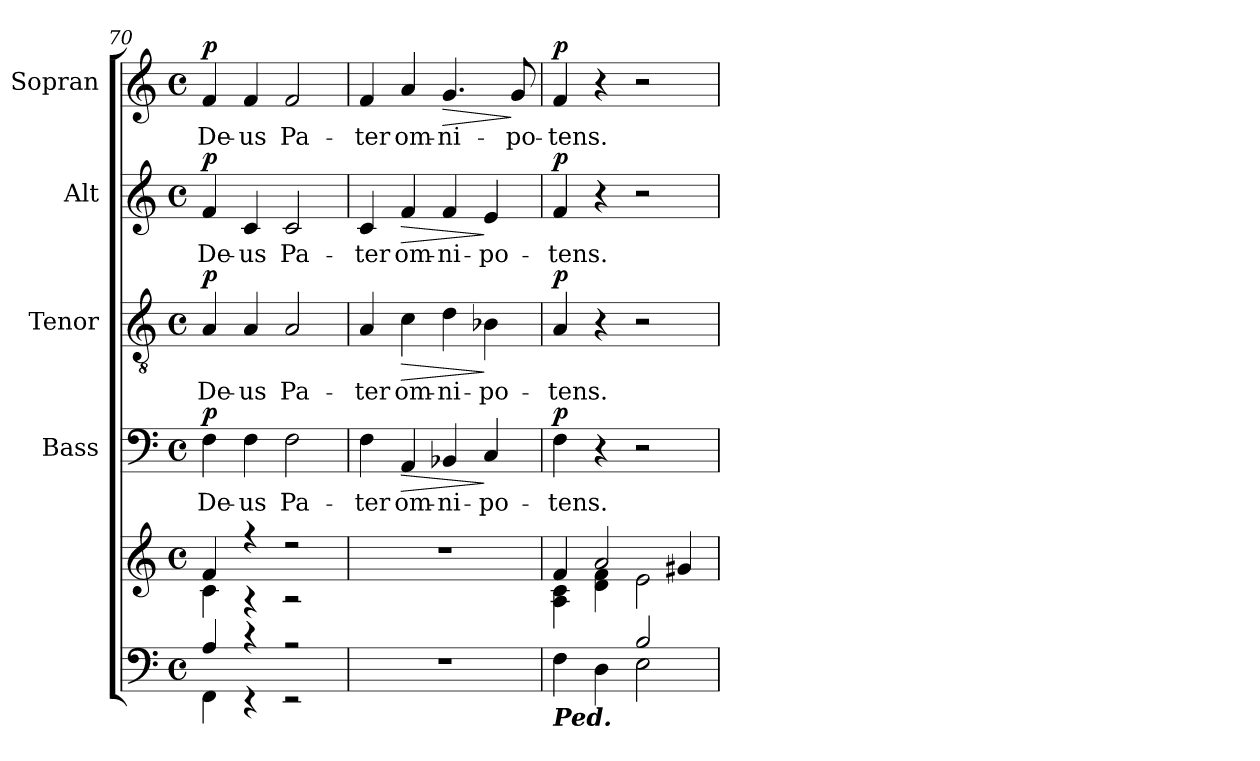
**kern	**kern	**kern	**text	**dynam	**kern	**text	**dynam	**kern	**text	**dynam	**kern	**text	**dynam
*part5	*part5	*part4	*part4	*part4	*part3	*part3	*part3	*part2	*part2	*part2	*part1	*part1	*part1
*staff6	*staff5	*staff4	*staff4	*staff4	*staff3	*staff3	*staff3	*staff2	*staff2	*staff2	*staff1	*staff1	*staff1
*	*	*I"Bass	*	*	*I"Tenor	*	*	*I"Alt	*	*	*I"Sopran	*	*
*	*	*I'B.	*	*	*I'T.	*	*	*I'A.	*	*	*I'S.	*	*
!!LO:PB:g=z
*clefF4	*clefG2	*clefF4	*	*	*clefGv2	*	*	*clefG2	*	*	*clefG2	*	*
*k[]	*k[]	*k[]	*	*	*k[]	*	*	*k[]	*	*	*k[]	*	*
*C:	*C:	*C:	*	*	*C:	*	*	*C:	*	*	*C:	*	*
*M4/4	*M4/4	*M4/4	*	*	*M4/4	*	*	*M4/4	*	*	*M4/4	*	*
*met(c)	*met(c)	*met(c)	*	*	*met(c)	*	*	*met(c)	*	*	*met(c)	*	*
=70	=70	=70	=70	=70	=70	=70	=70	=70	=70	=70	=70	=70	=70
*^	*^	*	*	*	*	*	*	*	*	*	*	*	*
!	!	!	!	!	!LO:LY:b	!LO:DY:a	!	!LO:LY:b	!LO:DY:a	!	!LO:LY:b	!LO:DY:a	!	!LO:LY:b	!LO:DY:a
4A/	4FF\	4f/	4c\	4F\	De-	p	4A/	De-	p	4f/	De-	p	4f/	De-	p
!	!	!	!	!	!LO:LY:b	!	!	!LO:LY:b	!	!	!LO:LY:b	!	!	!LO:LY:b	!
4r	4r	4r	4r	4F\	-us	.	4A/	-us	.	4c/	-us	.	4f/	-us	.
!	!	!	!	!	!LO:LY:b	!	!	!LO:LY:b	!	!	!LO:LY:b	!	!	!LO:LY:b	!
2r	2r	2r	2r	2F\	Pa-	.	2A/	Pa-	.	2c/	Pa-	.	2f/	Pa-	.
=71	=71	=71	=71	=71	=71	=71	=71	=71	=71	=71	=71	=71	=71	=71	=71
!	!	!	!	!	!LO:LY:b	!	!	!LO:LY:b	!	!	!LO:LY:b	!	!	!LO:LY:b	!
*v	*v	*	*	*	*	*	*	*	*	*	*	*	*	*	*
*	*v	*v	*	*	*	*	*	*	*	*	*	*	*	*
1r	1r	4F\	-ter	.	4A/	-ter	.	4c/	-ter	.	4f/	-ter	.
!	!	!	!LO:LY:b	!LO:HP:b	!	!LO:LY:b	!LO:HP:b	!	!LO:LY:b	!LO:HP:b	!	!LO:LY:b	!
.	.	4AA/	om-	>	4c\	om-	>	4f/	om-	>	4a/	om-	.
!	!	!	!LO:LY:b	!	!	!LO:LY:b	!	!	!LO:LY:b	!	!	!LO:LY:b	!LO:HP:b
.	.	4BB-X/	-ni-	.	4d\	-ni-	.	4f/	-ni-	.	4.g/	-ni-	>
!	!	!	!LO:LY:b	!	!	!LO:LY:b	!	!	!LO:LY:b	!	!	!	!
.	.	4C/	-po-	]	4B-X\	-po-	]	4e/	-po-	]	.	.	.
!	!	!	!	!	!	!	!	!	!	!	!	!LO:LY:b	!
.	.	.	.	.	.	.	.	.	.	.	8g/	-po-	]
=72	=72	=72	=72	=72	=72	=72	=72	=72	=72	=72	=72	=72	=72
*^	*^	*	*	*	*	*	*	*	*	*	*	*	*
!LO:TX:b:Bi:t=Ped.	!	!	!	!	!	!	!	!	!	!	!	!	!	!	!
!	!	!	!	!	!LO:LY:b	!LO:DY:a	!	!LO:LY:b	!LO:DY:a	!	!LO:LY:b	!LO:DY:a	!	!LO:LY:b	!LO:DY:a
2ryy	4F\	4f/	4A\ 4c\	4F\	-tens.	p	4A/	-tens.	p	4f/	-tens.	p	4f/	-tens.	p
.	4D\	2a/	4d\ 4f\	4r	.	.	4r	.	.	4r	.	.	4r	.	.
2B/	2E\	.	2e\	2r	.	.	2r	.	.	2r	.	.	2r	.	.
.	.	4g#X/	.	.	.	.	.	.	.	.	.	.	.	.	.
*v	*v	*	*	*	*	*	*	*	*	*	*	*	*	*	*
*	*v	*v	*	*	*	*	*	*	*	*	*	*	*	*
=	=	=	=	=	=	=	=	=	=	=	=	=	=
*-	*-	*-	*-	*-	*-	*-	*-	*-	*-	*-	*-	*-	*-
